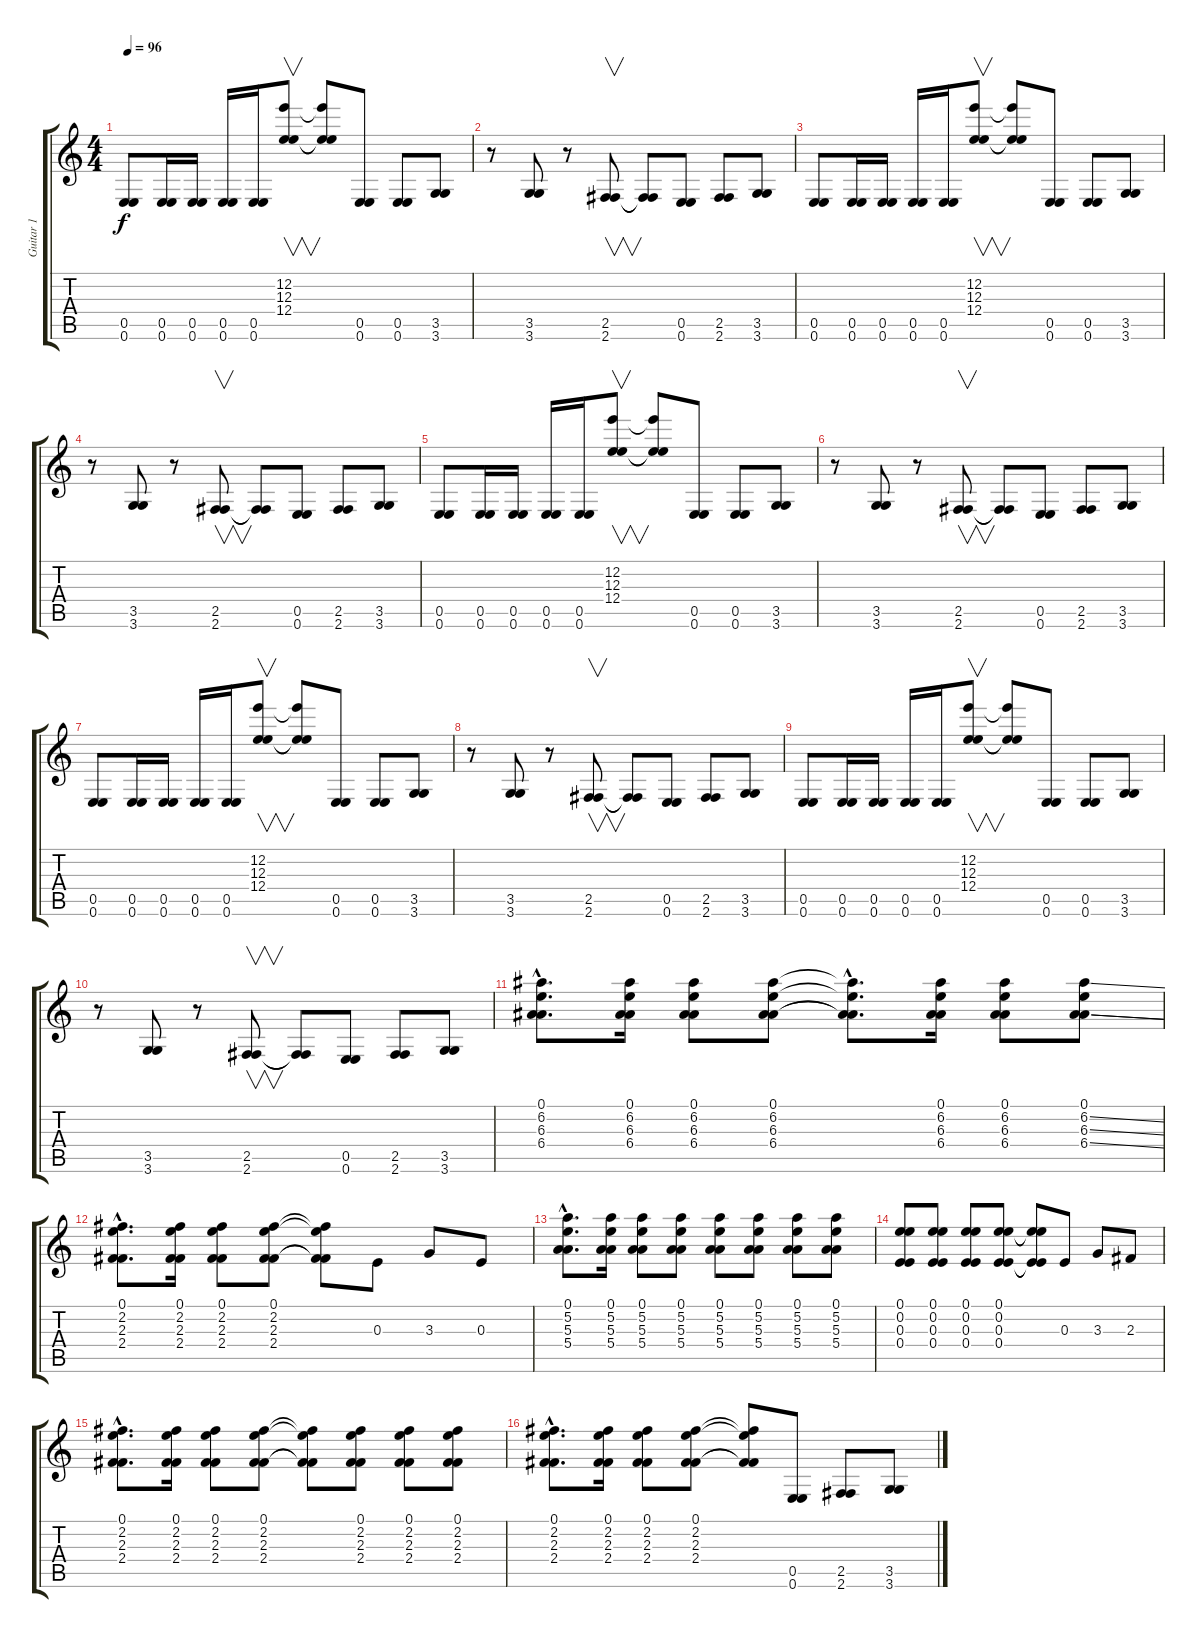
\track ("Guitar 1" "Guitar 1") {instrument overdrivenguitar}
\staff {score tabs}
\tuning (E4 E4 E3 E3 E2 E2) {hide}
\ts (4 4)
\tempo 96
\clef g2
\ks c
(0.5 0.6).8{dy f} (0.5 0.6).16 (0.5 0.6).16 (0.5 0.6).16 (0.5 0.6).16 (12.2 12.3 12.4).8{v} (12.2{t} 12.3{t} 12.4{t}).8 (0.5 0.6).8 (0.5 0.6).8 (3.5 3.6).8 |
r.8 (3.5 3.6).8 r.8 (2.5 2.6).8{v} (2.5{t} 2.6{t}).8 (0.5 0.6).8 (2.5 2.6).8 (3.5 3.6).8 |
(0.5 0.6).8 (0.5 0.6).16 (0.5 0.6).16 (0.5 0.6).16 (0.5 0.6).16 (12.2 12.3 12.4).8{v} (12.2{t} 12.3{t} 12.4{t}).8 (0.5 0.6).8 (0.5 0.6).8 (3.5 3.6).8 |
r.8 (3.5 3.6).8 r.8 (2.5 2.6).8{v} (2.5{t} 2.6{t}).8 (0.5 0.6).8 (2.5 2.6).8 (3.5 3.6).8 |
(0.5 0.6).8 (0.5 0.6).16 (0.5 0.6).16 (0.5 0.6).16 (0.5 0.6).16 (12.2 12.3 12.4).8{v} (12.2{t} 12.3{t} 12.4{t}).8 (0.5 0.6).8 (0.5 0.6).8 (3.5 3.6).8 |
r.8 (3.5 3.6).8 r.8 (2.5 2.6).8{v} (2.5{t} 2.6{t}).8 (0.5 0.6).8 (2.5 2.6).8 (3.5 3.6).8 |
(0.5 0.6).8 (0.5 0.6).16 (0.5 0.6).16 (0.5 0.6).16 (0.5 0.6).16 (12.2 12.3 12.4).8{v} (12.2{t} 12.3{t} 12.4{t}).8 (0.5 0.6).8 (0.5 0.6).8 (3.5 3.6).8 |
r.8 (3.5 3.6).8 r.8 (2.5 2.6).8{v} (2.5{t} 2.6{t}).8 (0.5 0.6).8 (2.5 2.6).8 (3.5 3.6).8 |
(0.5 0.6).8 (0.5 0.6).16 (0.5 0.6).16 (0.5 0.6).16 (0.5 0.6).16 (12.2 12.3 12.4).8{v} (12.2{t} 12.3{t} 12.4{t}).8 (0.5 0.6).8 (0.5 0.6).8 (3.5 3.6).8 |
r.8 (3.5 3.6).8 r.8 (2.5 2.6).8{v} (2.5{t} 2.6{t}).8 (0.5 0.6).8 (2.5 2.6).8 (3.5 3.6).8 |
(0.1{hac} 6.2{hac} 6.3{hac} 6.4{hac}).8{d} (0.1 6.2 6.3 6.4).16 (0.1 6.2 6.3 6.4).8 (0.1 6.2 6.3 6.4).8 (0.1{hac t} 6.2{hac t} 6.3{hac t} 6.4{hac t}).8{d} (0.1 6.2 6.3 6.4).16 (0.1 6.2 6.3 6.4).8 (0.1 6.2{ss} 6.3{ss} 6.4{ss}).8 |
(0.1{hac} 2.2{hac} 2.3{hac} 2.4{hac}).8{d} (0.1 2.2 2.3 2.4).16 (0.1 2.2 2.3 2.4).8 (0.1 2.2 2.3 2.4).8 (0.1{t} 2.2{t} 2.3{t} 2.4{t}).8 0.3.8 3.3.8 0.3.8 |
(0.1{hac} 5.2{hac} 5.3{hac} 5.4{hac}).8{d} (0.1 5.2 5.3 5.4).16 (0.1 5.2 5.3 5.4).8 (0.1 5.2 5.3 5.4).8 (0.1 5.2 5.3 5.4).8 (0.1 5.2 5.3 5.4).8 (0.1 5.2 5.3 5.4).8 (0.1 5.2 5.3 5.4).8 |
(0.1 0.2 0.3 0.4).8 (0.1 0.2 0.3 0.4).8 (0.1 0.2 0.3 0.4).8 (0.1 0.2 0.3 0.4).8 (0.1{t} 0.2{t} 0.3{t} 0.4{t}).8 0.3.8 3.3.8 2.3.8 |
(0.1{hac} 2.2{hac} 2.3{hac} 2.4{hac}).8{d} (0.1 2.2 2.3 2.4).16 (0.1 2.2 2.3 2.4).8 (0.1 2.2 2.3 2.4).8 (0.1{t} 2.2{t} 2.3{t} 2.4{t}).8 (0.1 2.2 2.3 2.4).8 (0.1 2.2 2.3 2.4).8 (0.1 2.2 2.3 2.4).8 |
(0.1{hac} 2.2{hac} 2.3{hac} 2.4{hac}).8{d} (0.1 2.2 2.3 2.4).16 (0.1 2.2 2.3 2.4).8 (0.1 2.2 2.3 2.4).8 (0.1{t} 2.2{t} 2.3{t} 2.4{t}).8 (0.5 0.6).8 (2.5 2.6).8 (3.5 3.6).8
